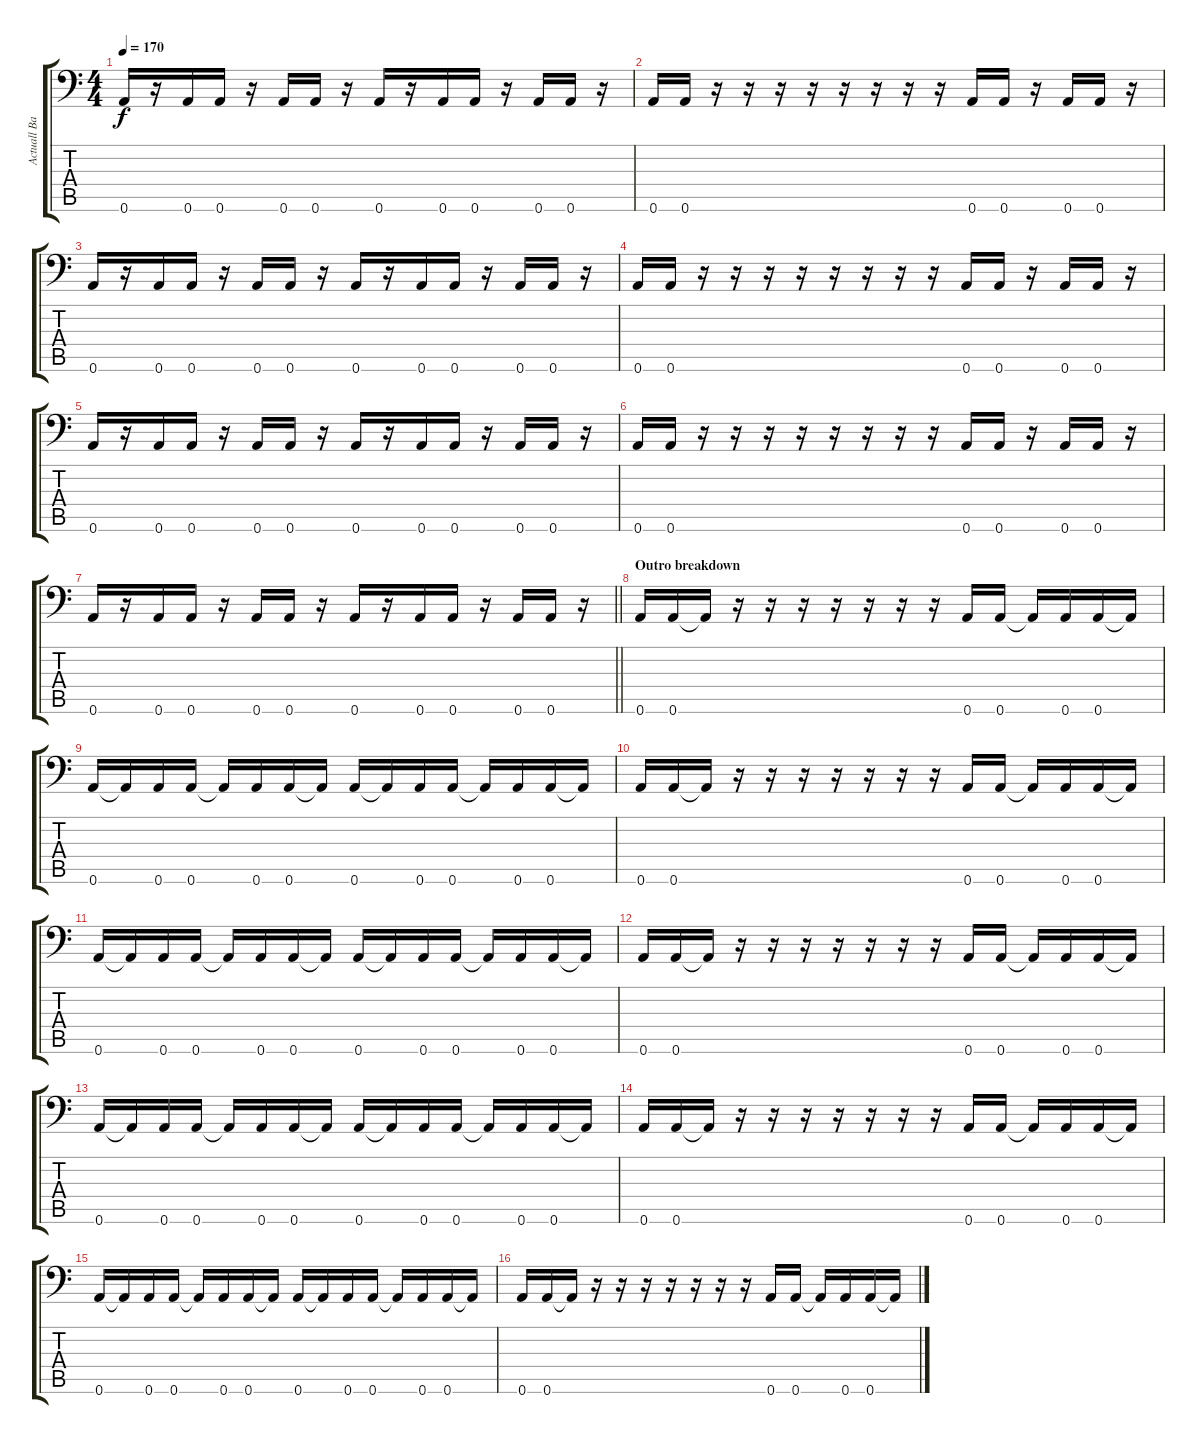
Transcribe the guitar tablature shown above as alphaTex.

\track ("Actuall Bas" "Actuall Ba") {instrument electricbasspick}
\staff {score tabs}
\tuning (B3 Gb3 D3 A2 E2 A1) {hide}
\ts (4 4)
\tempo 170
\clef f4
\ks c
0.6.16{dy f} r.16 0.6.16 0.6.16 r.16 0.6.16 0.6.16 r.16 0.6.16 r.16 0.6.16 0.6.16 r.16 0.6.16 0.6.16 r.16 |
0.6.16 0.6.16 r.16 r.16 r.16 r.16 r.16 r.16 r.16 r.16 0.6.16 0.6.16 r.16 0.6.16 0.6.16 r.16 |
0.6.16 r.16 0.6.16 0.6.16 r.16 0.6.16 0.6.16 r.16 0.6.16 r.16 0.6.16 0.6.16 r.16 0.6.16 0.6.16 r.16 |
0.6.16 0.6.16 r.16 r.16 r.16 r.16 r.16 r.16 r.16 r.16 0.6.16 0.6.16 r.16 0.6.16 0.6.16 r.16 |
0.6.16 r.16 0.6.16 0.6.16 r.16 0.6.16 0.6.16 r.16 0.6.16 r.16 0.6.16 0.6.16 r.16 0.6.16 0.6.16 r.16 |
0.6.16 0.6.16 r.16 r.16 r.16 r.16 r.16 r.16 r.16 r.16 0.6.16 0.6.16 r.16 0.6.16 0.6.16 r.16 |
\barLineRight lightlight
0.6.16 r.16 0.6.16 0.6.16 r.16 0.6.16 0.6.16 r.16 0.6.16 r.16 0.6.16 0.6.16 r.16 0.6.16 0.6.16 r.16 |
\section ("" "Outro breakdown")
0.6.16 0.6.16 0.6{t}.16 r.16 r.16 r.16 r.16 r.16 r.16 r.16 0.6.16 0.6.16 0.6{t}.16 0.6.16 0.6.16 0.6{t}.16 |
0.6.16 0.6{t}.16 0.6.16 0.6.16 0.6{t}.16 0.6.16 0.6.16 0.6{t}.16 0.6.16 0.6{t}.16 0.6.16 0.6.16 0.6{t}.16 0.6.16 0.6.16 0.6{t}.16 |
0.6.16 0.6.16 0.6{t}.16 r.16 r.16 r.16 r.16 r.16 r.16 r.16 0.6.16 0.6.16 0.6{t}.16 0.6.16 0.6.16 0.6{t}.16 |
0.6.16 0.6{t}.16 0.6.16 0.6.16 0.6{t}.16 0.6.16 0.6.16 0.6{t}.16 0.6.16 0.6{t}.16 0.6.16 0.6.16 0.6{t}.16 0.6.16 0.6.16 0.6{t}.16 |
0.6.16 0.6.16 0.6{t}.16 r.16 r.16 r.16 r.16 r.16 r.16 r.16 0.6.16 0.6.16 0.6{t}.16 0.6.16 0.6.16 0.6{t}.16 |
0.6.16 0.6{t}.16 0.6.16 0.6.16 0.6{t}.16 0.6.16 0.6.16 0.6{t}.16 0.6.16 0.6{t}.16 0.6.16 0.6.16 0.6{t}.16 0.6.16 0.6.16 0.6{t}.16 |
0.6.16 0.6.16 0.6{t}.16 r.16 r.16 r.16 r.16 r.16 r.16 r.16 0.6.16 0.6.16 0.6{t}.16 0.6.16 0.6.16 0.6{t}.16 |
0.6.16 0.6{t}.16 0.6.16 0.6.16 0.6{t}.16 0.6.16 0.6.16 0.6{t}.16 0.6.16 0.6{t}.16 0.6.16 0.6.16 0.6{t}.16 0.6.16 0.6.16 0.6{t}.16 |
0.6.16 0.6.16 0.6{t}.16 r.16 r.16 r.16 r.16 r.16 r.16 r.16 0.6.16 0.6.16 0.6{t}.16 0.6.16 0.6.16 0.6{t}.16
